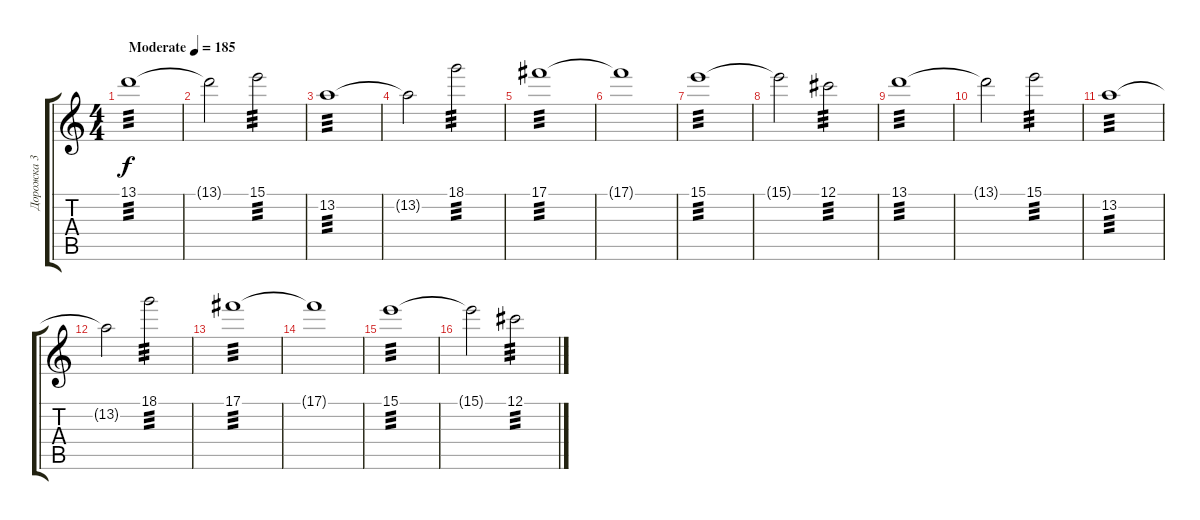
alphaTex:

\track ("Дорожка 3" "Дорожка 3") {instrument distortionguitar}
\staff {score tabs}
\tuning (Db4 Ab3 E3 B2 Gb2 B1) {hide}
\ts (4 4)
\tempo (185 "Moderate")
\clef g2
\ks c
13.1.1{tp 3 dy f instrument distortionguitar} |
13.1{t}.2 15.1.2{tp 3} |
13.2.1{tp 3} |
13.2{t}.2 18.1.2{tp 3} |
17.1.1{tp 3} |
17.1{t}.1 |
15.1.1{tp 3} |
15.1{t}.2 12.1.2{tp 3} |
13.1.1{tp 3} |
13.1{t}.2 15.1.2{tp 3} |
13.2.1{tp 3} |
13.2{t}.2 18.1.2{tp 3} |
17.1.1{tp 3} |
17.1{t}.1 |
15.1.1{tp 3} |
15.1{t}.2 12.1.2{tp 3}
